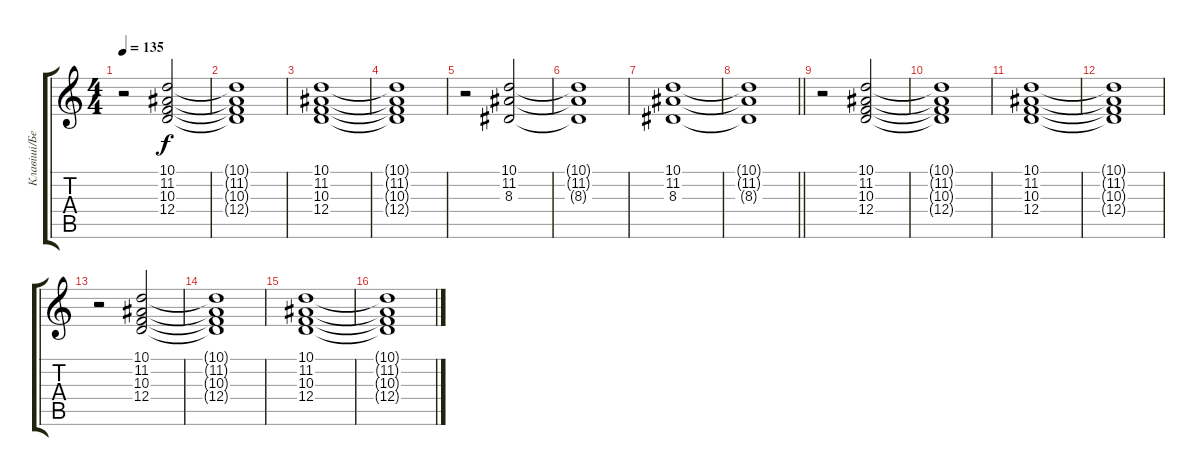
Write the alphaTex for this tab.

\track ("Клавіші/Бек" "Клавіші/Бе") {instrument stringensemble2}
\staff {score tabs}
\tuning (E4 B3 G3 D3 A2 E2) {hide}
\ts (4 4)
\tempo 135
\clef g2
\ks c
r.2{dy f} (10.1 11.2 10.3 12.4).2 |
(10.1{t} 11.2{t} 10.3{t} 12.4{t}).1 |
(10.1 11.2 10.3 12.4).1 |
(10.1{t} 11.2{t} 10.3{t} 12.4{t}).1 |
r.2 (10.1 11.2 8.3).2 |
(10.1{t} 11.2{t} 8.3{t}).1 |
(10.1 11.2 8.3).1 |
\barLineRight lightlight
(10.1{t} 11.2{t} 8.3{t}).1 |
r.2 (10.1 11.2 10.3 12.4).2 |
(10.1{t} 11.2{t} 10.3{t} 12.4{t}).1 |
(10.1 11.2 10.3 12.4).1 |
(10.1{t} 11.2{t} 10.3{t} 12.4{t}).1 |
r.2 (10.1 11.2 10.3 12.4).2 |
(10.1{t} 11.2{t} 10.3{t} 12.4{t}).1 |
(10.1 11.2 10.3 12.4).1 |
(10.1{t} 11.2{t} 10.3{t} 12.4{t}).1
